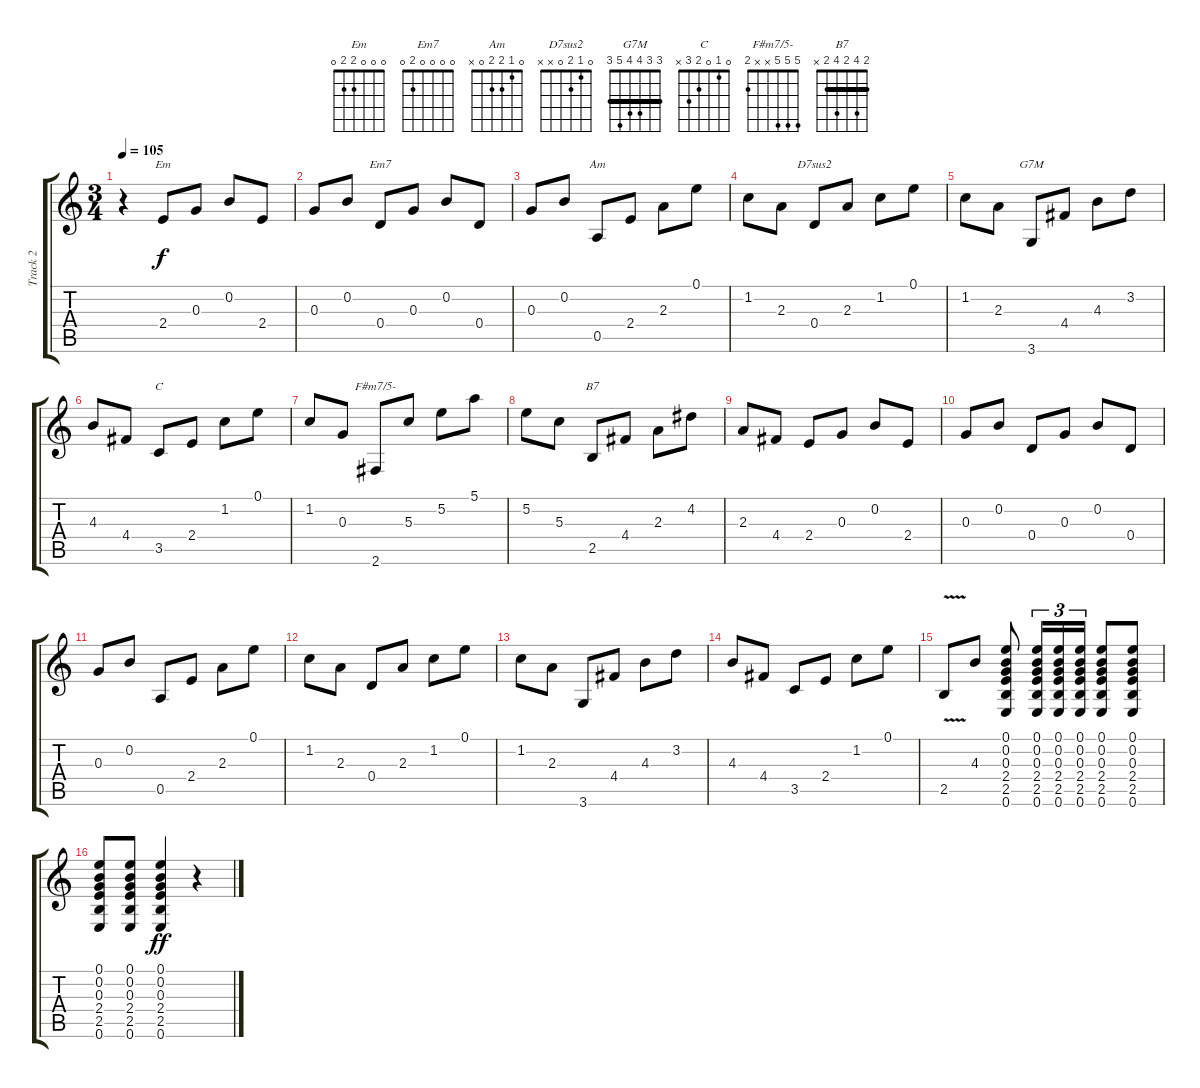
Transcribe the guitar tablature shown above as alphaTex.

\track ("Track 2" "Track 2") {instrument acousticguitarnylon}
\staff {score tabs}
\tuning (E4 B3 G3 D3 A2 E2) {hide}
\chord ("Em" 0 0 0 2 2 0)
\chord ("Em7" 0 0 0 0 2 0)
\chord ("Am" 0 1 2 2 0 x)
\chord ("D7sus2" 0 1 2 0 x x)
\chord ("G7M" 3 3 4 4 5 3) {barre 3}
\chord ("C" 0 1 0 2 3 x)
\chord ("F#m7/5-" 5 5 5 x x 2)
\chord ("B7" 2 4 2 4 2 x) {barre 2}
\ts (3 4)
\tempo 105
\clef g2
\ks c
r.4{dy ff} 2.4.8{ch "Em" dy f} 0.3.8 0.2.8 2.4.8 |
0.3.8 0.2.8 0.4.8{ch "Em7"} 0.3.8 0.2.8 0.4.8 |
0.3.8 0.2.8 0.5.8{ch "Am"} 2.4.8 2.3.8 0.1.8 |
1.2.8 2.3.8 0.4.8{ch "D7sus2"} 2.3.8 1.2.8 0.1.8 |
1.2.8 2.3.8 3.6.8{ch "G7M"} 4.4.8 4.3.8 3.2.8 |
4.3.8 4.4.8 3.5.8{ch "C"} 2.4.8 1.2.8 0.1.8 |
1.2.8 0.3.8 2.6.8{ch "F#m7/5-"} 5.3.8 5.2.8 5.1.8 |
5.2.8 5.3.8 2.5.8{ch "B7"} 4.4.8 2.3.8 4.2.8 |
2.3.8 4.4.8 2.4.8 0.3.8 0.2.8 2.4.8 |
0.3.8 0.2.8 0.4.8 0.3.8 0.2.8 0.4.8 |
0.3.8 0.2.8 0.5.8 2.4.8 2.3.8 0.1.8 |
1.2.8 2.3.8 0.4.8 2.3.8 1.2.8 0.1.8 |
1.2.8 2.3.8 3.6.8 4.4.8 4.3.8 3.2.8 |
4.3.8 4.4.8 3.5.8 2.4.8 1.2.8 0.1.8 |
2.5{v}.8 4.3.8 (0.1 0.2 0.3 2.4 2.5 0.6).8 (0.1 0.2 0.3 2.4 2.5 0.6).16{tu (3 2)} (0.1 0.2 0.3 2.4 2.5 0.6).16{tu (3 2)} (0.1 0.2 0.3 2.4 2.5 0.6).16{tu (3 2)} (0.1 0.2 0.3 2.4 2.5 0.6).8 (0.1 0.2 0.3 2.4 2.5 0.6).8 |
(0.1 0.2 0.3 2.4 2.5 0.6).8 (0.1 0.2 0.3 2.4 2.5 0.6).8 (0.1 0.2 0.3 2.4 2.5 0.6).4{dy ff} r.4
